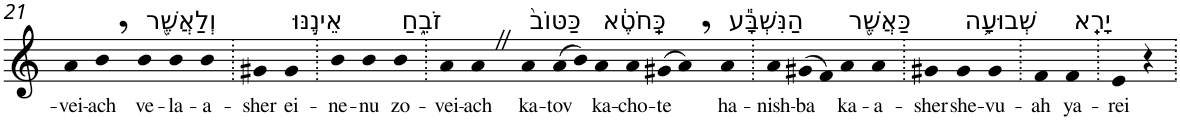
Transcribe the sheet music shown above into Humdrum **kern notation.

**kern	**text
*part1	*part1
*staff1	*staff1
*I"Piano	*
*I'Pno	*
!!LO:PB:g=z
*clefG2	*
*k[]	*
=21	=21
!	!LO:LY:b
4a	-vei-
!	!LO:LY:b
4b,	-ach
!LO:TX:a:t=וְלַאֲשֶׁ֖ר	!
!	!LO:LY:b
4b	ve-
!	!LO:LY:b
4b	-la-
!	!LO:LY:b
4b	-a-
=22.	=22.
!	!LO:LY:b
4g#X	-sher
!LO:TX:a:t=אֵינֶ֣נּוּ	!
!	!LO:LY:b
4g#	ei-
=23.	=23.
!	!LO:LY:b
4b	-ne-
!	!LO:LY:b
4b	-nu
!LO:TX:a:t=זֹבֵ֑חַ	!
!	!LO:LY:b
4b	zo-
=24.	=24.
!	!LO:LY:b
4a	-vei-
!	!LO:LY:b
4aZ	-ach
!LO:TX:a:t=כַּטּוֹב֙	!
!	!LO:LY:b
4a	ka-
!	!LO:LY:b
(>8a	-tov
8b)	.
!LO:TX:a:t=כַּֽחֹטֶ֔א	!
!	!LO:LY:b
4a	ka-
!	!LO:LY:b
4a	-cho-
!	!LO:LY:b
(>8g#X	-te
8a,)	.
!LO:TX:a:t=הַנִּשְׁבָּ֕ע	!
!	!LO:LY:b
4a	ha-
=25.	=25.
!	!LO:LY:b
4a	-nish-
!	!LO:LY:b
(>8g#X	-ba
8f)	.
!LO:TX:a:t=כַּאֲשֶׁ֖ר	!
!	!LO:LY:b
4a	ka-
!	!LO:LY:b
4a	-a-
=26.	=26.
!	!LO:LY:b
4g#X	-sher
!LO:TX:a:t=שְׁבוּעָ֥ה	!
!	!LO:LY:b
4g#	she-
!	!LO:LY:b
4g#	-vu-
=27.	=27.
!	!LO:LY:b
4f	-ah
!LO:TX:a:t=יָרֵֽא	!
!	!LO:LY:b
4f	ya-
=28.	=28.
!	!LO:LY:b
4e	-rei
4r	.
=.	=.
*-	*-
